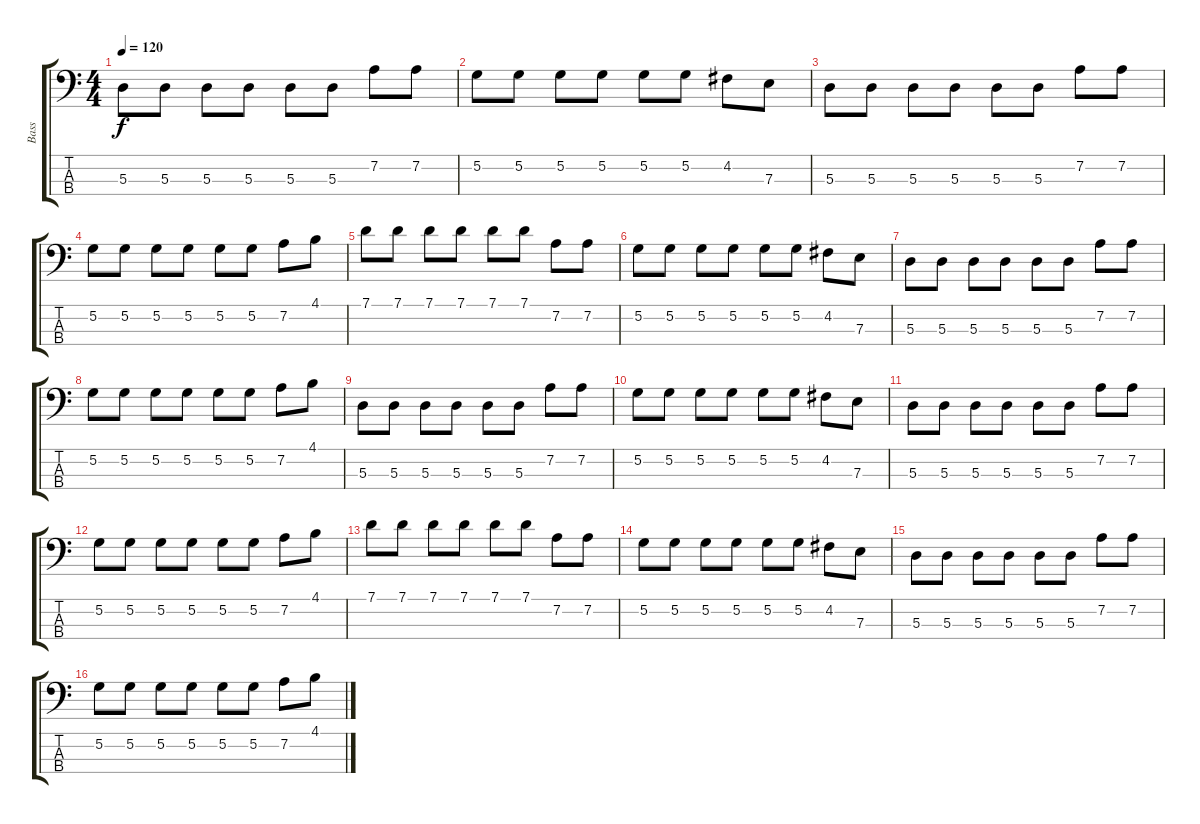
\track ("Bass" "Bass") {instrument electricbassfinger}
\staff {score tabs}
\tuning (G2 D2 A1 E1) {hide}
\ts (4 4)
\tempo 120
\clef f4
\ks c
5.3.8{dy f} 5.3.8 5.3.8 5.3.8 5.3.8 5.3.8 7.2.8 7.2.8 |
5.2.8 5.2.8 5.2.8 5.2.8 5.2.8 5.2.8 4.2.8 7.3.8 |
5.3.8 5.3.8 5.3.8 5.3.8 5.3.8 5.3.8 7.2.8 7.2.8 |
5.2.8 5.2.8 5.2.8 5.2.8 5.2.8 5.2.8 7.2.8 4.1.8 |
7.1.8 7.1.8 7.1.8 7.1.8 7.1.8 7.1.8 7.2.8 7.2.8 |
5.2.8 5.2.8 5.2.8 5.2.8 5.2.8 5.2.8 4.2.8 7.3.8 |
5.3.8 5.3.8 5.3.8 5.3.8 5.3.8 5.3.8 7.2.8 7.2.8 |
5.2.8 5.2.8 5.2.8 5.2.8 5.2.8 5.2.8 7.2.8 4.1.8 |
5.3.8 5.3.8 5.3.8 5.3.8 5.3.8 5.3.8 7.2.8 7.2.8 |
5.2.8 5.2.8 5.2.8 5.2.8 5.2.8 5.2.8 4.2.8 7.3.8 |
5.3.8 5.3.8 5.3.8 5.3.8 5.3.8 5.3.8 7.2.8 7.2.8 |
5.2.8 5.2.8 5.2.8 5.2.8 5.2.8 5.2.8 7.2.8 4.1.8 |
7.1.8 7.1.8 7.1.8 7.1.8 7.1.8 7.1.8 7.2.8 7.2.8 |
5.2.8 5.2.8 5.2.8 5.2.8 5.2.8 5.2.8 4.2.8 7.3.8 |
5.3.8 5.3.8 5.3.8 5.3.8 5.3.8 5.3.8 7.2.8 7.2.8 |
5.2.8 5.2.8 5.2.8 5.2.8 5.2.8 5.2.8 7.2.8 4.1.8
